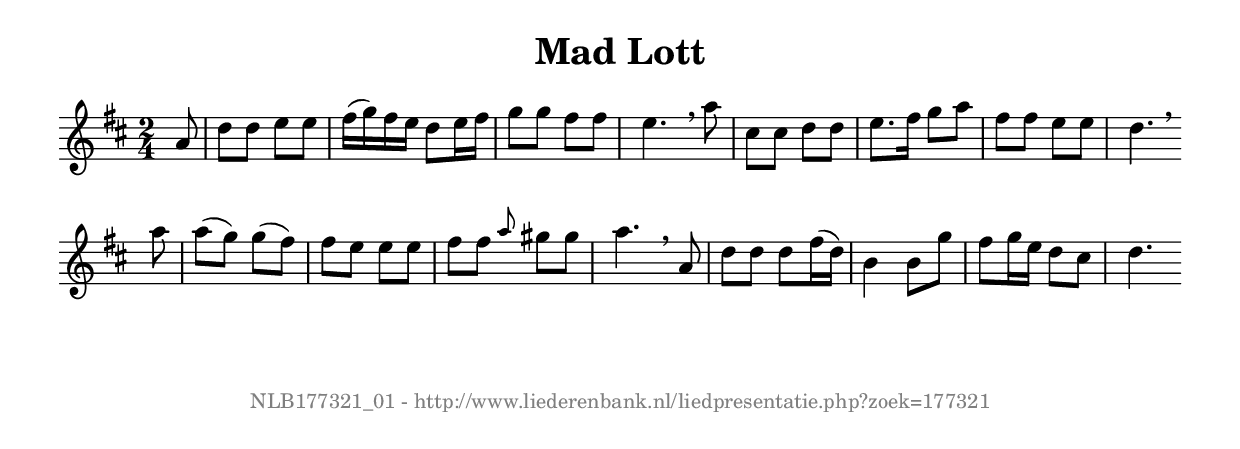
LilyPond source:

%
% produced by wce2krn 1.64 (7 June 2014)
%
\version"2.16"
#(append! paper-alist '(("long" . (cons (* 210 mm) (* 2000 mm)))))
#(set-default-paper-size "long")
sb = {\breathe}
mBreak = {\breathe }
bBreak = {\breathe }
x = {\once\override NoteHead #'style = #'cross }
gl=\glissando
itime={\override Staff.TimeSignature #'stencil = ##f }
ficta = {\once\set suggestAccidentals = ##t}
fine = {\once\override Score.RehearsalMark #'self-alignment-X = #1 \mark \markup {\italic{Fine}}}
dc = {\once\override Score.RehearsalMark #'self-alignment-X = #1 \mark \markup {\italic{D.C.}}}
dcf = {\once\override Score.RehearsalMark #'self-alignment-X = #1 \mark \markup {\italic{D.C. al Fine}}}
dcc = {\once\override Score.RehearsalMark #'self-alignment-X = #1 \mark \markup {\italic{D.C. al Coda}}}
ds = {\once\override Score.RehearsalMark #'self-alignment-X = #1 \mark \markup {\italic{D.S.}}}
dsf = {\once\override Score.RehearsalMark #'self-alignment-X = #1 \mark \markup {\italic{D.S. al Fine}}}
dsc = {\once\override Score.RehearsalMark #'self-alignment-X = #1 \mark \markup {\italic{D.S. al Coda}}}
pv = {\set Score.repeatCommands = #'((volta "1"))}
sv = {\set Score.repeatCommands = #'((volta "2"))}
tv = {\set Score.repeatCommands = #'((volta "3"))}
qv = {\set Score.repeatCommands = #'((volta "4"))}
xv = {\set Score.repeatCommands = #'((volta #f))}
\header{ tagline = ""
title = "Mad Lott"
}
\score {{
\key d \major
\relative g'
{
\set melismaBusyProperties = #'()
\partial 32*4
\time 2/4
\tempo 4=120
\override Score.MetronomeMark #'transparent = ##t
\override Score.RehearsalMark #'break-visibility = #(vector #t #t #f)
a8 d d e e fis16( g) fis e d8 e16 fis g8 g fis fis e4. \sb a8 cis, cis d d e8. fis16 g8 a fis fis e e d4. \bar ":|:" \bBreak
a'8 a(g) g( fis) fis e e e fis fis \grace { a } gis gis a4. \sb a,8 d d d fis16( d) b4 b8 g' fis g16 e d8 cis d4. \bar ":|"
 }}
 \midi { }
 \layout {
            indent = 0.0\cm
}
}
\markup { \vspace #0 } \markup { \with-color #grey \fill-line { \center-column { \smaller "NLB177321_01 - http://www.liederenbank.nl/liedpresentatie.php?zoek=177321" } } }
